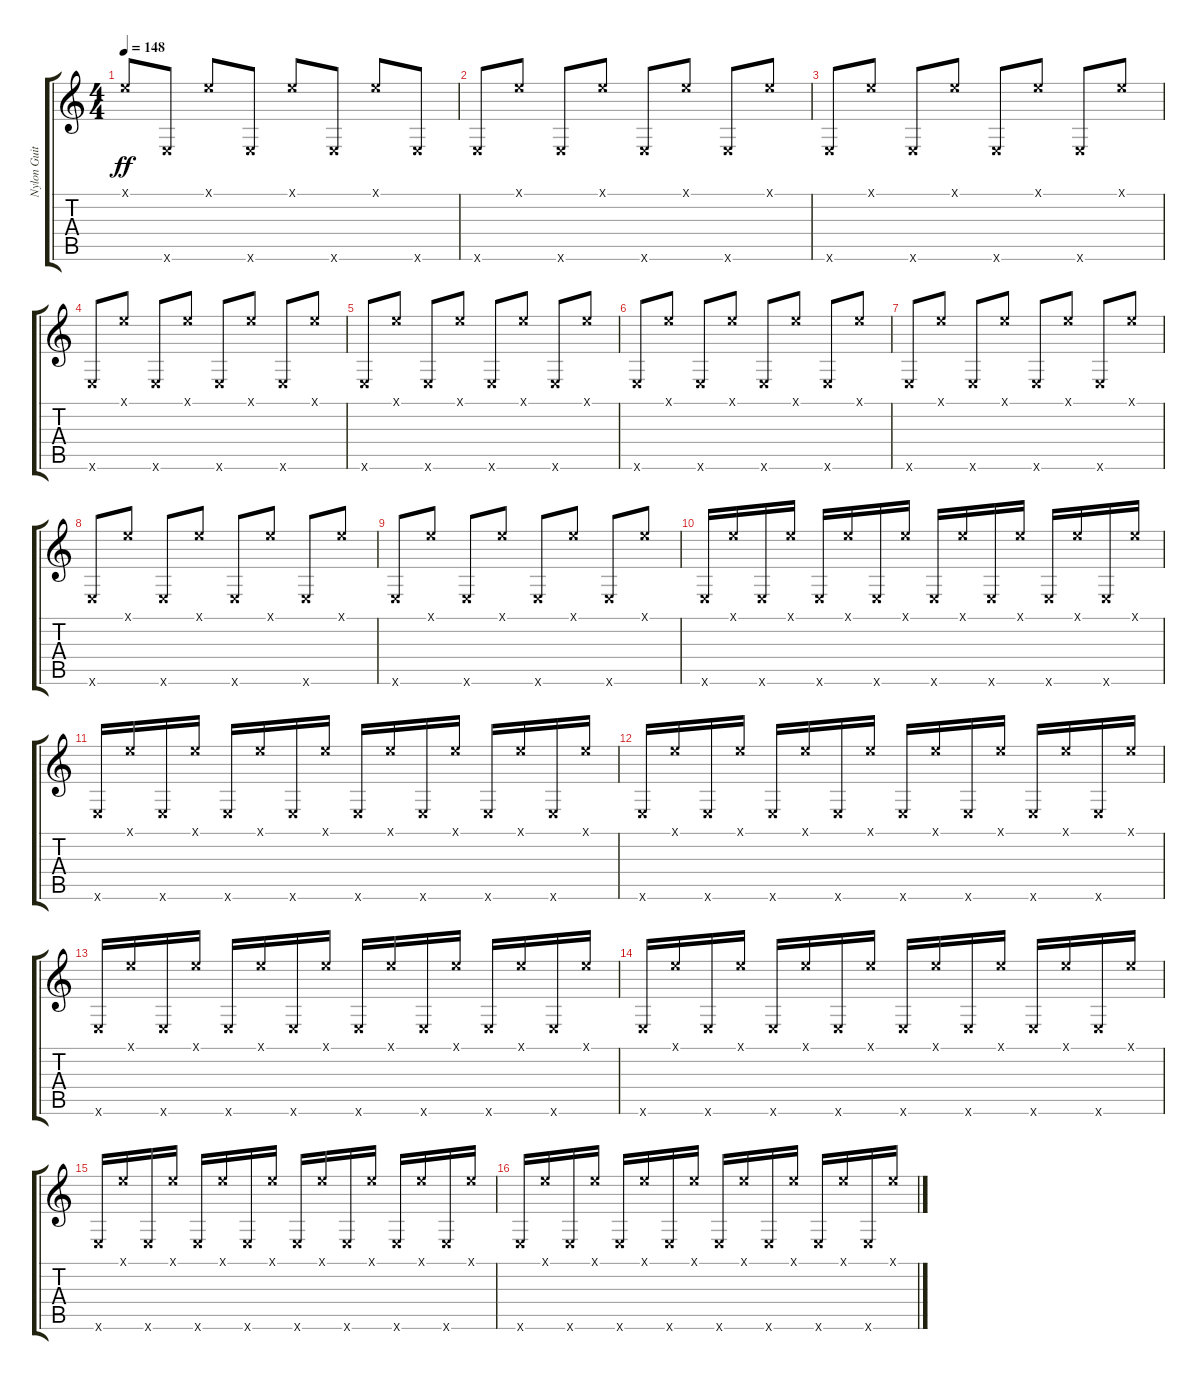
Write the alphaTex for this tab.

\track ("Nylon Guitar" "Nylon Guit") {instrument acousticguitarnylon}
\staff {score tabs}
\tuning (E4 B3 G3 D3 A2 E2) {hide}
\ts (4 4)
\tempo 148
\clef g2
\ks c
0.1{x}.8{dy ff} 0.6{x}.8 0.1{x}.8 0.6{x}.8 0.1{x}.8 0.6{x}.8 0.1{x}.8 0.6{x}.8 |
0.6{x}.8 0.1{x}.8 0.6{x}.8 0.1{x}.8 0.6{x}.8 0.1{x}.8 0.6{x}.8 0.1{x}.8 |
0.6{x}.8 0.1{x}.8 0.6{x}.8 0.1{x}.8 0.6{x}.8 0.1{x}.8 0.6{x}.8 0.1{x}.8 |
0.6{x}.8 0.1{x}.8 0.6{x}.8 0.1{x}.8 0.6{x}.8 0.1{x}.8 0.6{x}.8 0.1{x}.8 |
0.6{x}.8 0.1{x}.8 0.6{x}.8 0.1{x}.8 0.6{x}.8 0.1{x}.8 0.6{x}.8 0.1{x}.8 |
0.6{x}.8 0.1{x}.8 0.6{x}.8 0.1{x}.8 0.6{x}.8 0.1{x}.8 0.6{x}.8 0.1{x}.8 |
0.6{x}.8 0.1{x}.8 0.6{x}.8 0.1{x}.8 0.6{x}.8 0.1{x}.8 0.6{x}.8 0.1{x}.8 |
0.6{x}.8 0.1{x}.8 0.6{x}.8 0.1{x}.8 0.6{x}.8 0.1{x}.8 0.6{x}.8 0.1{x}.8 |
0.6{x}.8 0.1{x}.8 0.6{x}.8 0.1{x}.8 0.6{x}.8 0.1{x}.8 0.6{x}.8 0.1{x}.8 |
0.6{x}.16 0.1{x}.16 0.6{x}.16 0.1{x}.16 0.6{x}.16 0.1{x}.16 0.6{x}.16 0.1{x}.16 0.6{x}.16 0.1{x}.16 0.6{x}.16 0.1{x}.16 0.6{x}.16 0.1{x}.16 0.6{x}.16 0.1{x}.16 |
0.6{x}.16 0.1{x}.16 0.6{x}.16 0.1{x}.16 0.6{x}.16 0.1{x}.16 0.6{x}.16 0.1{x}.16 0.6{x}.16 0.1{x}.16 0.6{x}.16 0.1{x}.16 0.6{x}.16 0.1{x}.16 0.6{x}.16 0.1{x}.16 |
0.6{x}.16 0.1{x}.16 0.6{x}.16 0.1{x}.16 0.6{x}.16 0.1{x}.16 0.6{x}.16 0.1{x}.16 0.6{x}.16 0.1{x}.16 0.6{x}.16 0.1{x}.16 0.6{x}.16 0.1{x}.16 0.6{x}.16 0.1{x}.16 |
0.6{x}.16 0.1{x}.16 0.6{x}.16 0.1{x}.16 0.6{x}.16 0.1{x}.16 0.6{x}.16 0.1{x}.16 0.6{x}.16 0.1{x}.16 0.6{x}.16 0.1{x}.16 0.6{x}.16 0.1{x}.16 0.6{x}.16 0.1{x}.16 |
0.6{x}.16 0.1{x}.16 0.6{x}.16 0.1{x}.16 0.6{x}.16 0.1{x}.16 0.6{x}.16 0.1{x}.16 0.6{x}.16 0.1{x}.16 0.6{x}.16 0.1{x}.16 0.6{x}.16 0.1{x}.16 0.6{x}.16 0.1{x}.16 |
0.6{x}.16 0.1{x}.16 0.6{x}.16 0.1{x}.16 0.6{x}.16 0.1{x}.16 0.6{x}.16 0.1{x}.16 0.6{x}.16 0.1{x}.16 0.6{x}.16 0.1{x}.16 0.6{x}.16 0.1{x}.16 0.6{x}.16 0.1{x}.16 |
0.6{x}.16 0.1{x}.16 0.6{x}.16 0.1{x}.16 0.6{x}.16 0.1{x}.16 0.6{x}.16 0.1{x}.16 0.6{x}.16 0.1{x}.16 0.6{x}.16 0.1{x}.16 0.6{x}.16 0.1{x}.16 0.6{x}.16 0.1{x}.16
